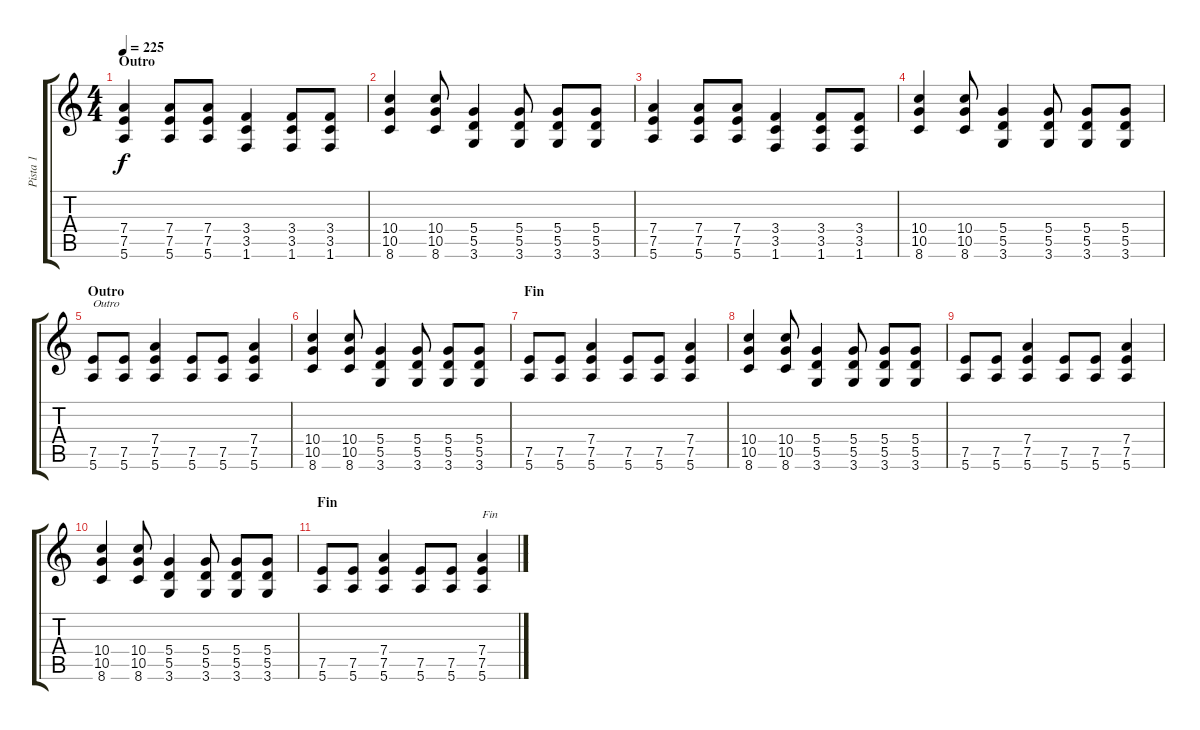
\track ("Pista 1" "Pista 1") {instrument distortionguitar}
\staff {score tabs}
\tuning (E4 B3 G3 D3 A2 E2) {hide}
\ts (4 4)
\section ("" "Outro")
\tempo 225
\clef g2
\ks c
(7.4 7.5 5.6).4{dy f} (7.4 7.5 5.6).8 (7.4 7.5 5.6).8 (3.4 3.5 1.6).4 (3.4 3.5 1.6).8 (3.4 3.5 1.6).8 |
(10.4 10.5 8.6).4 (10.4 10.5 8.6).8 (5.4 5.5 3.6).4 (5.4 5.5 3.6).8 (5.4 5.5 3.6).8 (5.4 5.5 3.6).8 |
(7.4 7.5 5.6).4 (7.4 7.5 5.6).8 (7.4 7.5 5.6).8 (3.4 3.5 1.6).4 (3.4 3.5 1.6).8 (3.4 3.5 1.6).8 |
(10.4 10.5 8.6).4 (10.4 10.5 8.6).8 (5.4 5.5 3.6).4 (5.4 5.5 3.6).8 (5.4 5.5 3.6).8 (5.4 5.5 3.6).8 |
\section ("" "Outro")
(7.5 5.6).8{txt "Outro"} (7.5 5.6).8 (7.4 7.5 5.6).4 (7.5 5.6).8 (7.5 5.6).8 (7.4 7.5 5.6).4 |
(10.4 10.5 8.6).4 (10.4 10.5 8.6).8 (5.4 5.5 3.6).4 (5.4 5.5 3.6).8 (5.4 5.5 3.6).8 (5.4 5.5 3.6).8 |
\section ("" "Fin")
(7.5 5.6).8 (7.5 5.6).8 (7.4 7.5 5.6).4 (7.5 5.6).8 (7.5 5.6).8 (7.4 7.5 5.6).4 |
(10.4 10.5 8.6).4 (10.4 10.5 8.6).8 (5.4 5.5 3.6).4 (5.4 5.5 3.6).8 (5.4 5.5 3.6).8 (5.4 5.5 3.6).8 |
(7.5 5.6).8 (7.5 5.6).8 (7.4 7.5 5.6).4 (7.5 5.6).8 (7.5 5.6).8 (7.4 7.5 5.6).4 |
(10.4 10.5 8.6).4 (10.4 10.5 8.6).8 (5.4 5.5 3.6).4 (5.4 5.5 3.6).8 (5.4 5.5 3.6).8 (5.4 5.5 3.6).8 |
\section ("" "Fin")
(7.5 5.6).8 (7.5 5.6).8 (7.4 7.5 5.6).4 (7.5 5.6).8 (7.5 5.6).8 (7.4 7.5 5.6).4{txt "Fin"}
